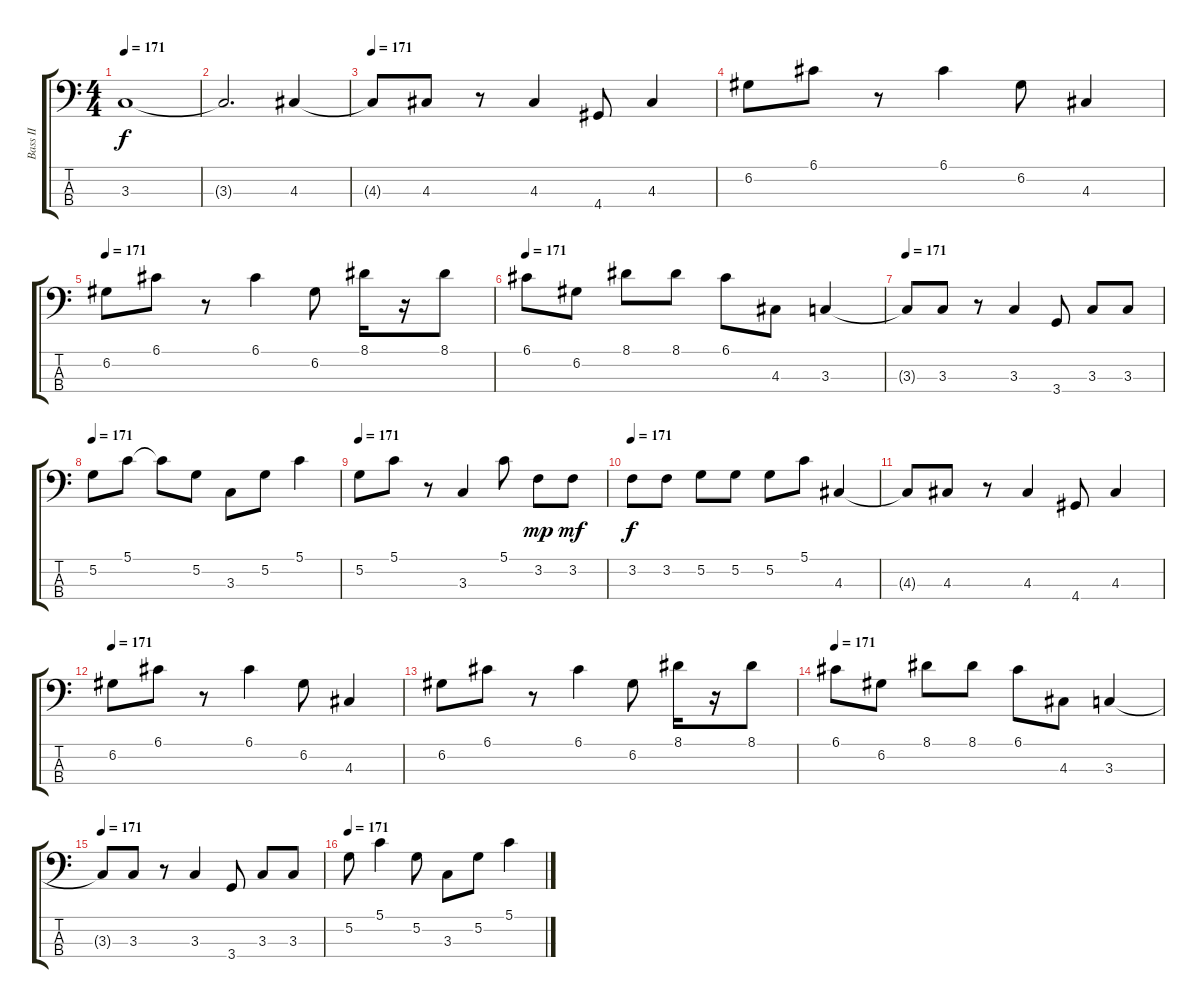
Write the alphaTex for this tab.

\track ("Bass II" "Bass II") {instrument electricbassfinger}
\staff {score tabs}
\tuning (G2 D2 A1 E1) {hide}
\ts (4 4)
\tempo 171
\clef f4
\ks c
3.3.1{dy f} |
3.3{t}.2{d} 4.3.4 |
\tempo 171
4.3{t}.8 4.3.8 r.8 4.3.4 4.4.8 4.3.4 |
6.2.8 6.1.8 r.8 6.1.4 6.2.8 4.3.4 |
\tempo 171
6.2.8 6.1.8 r.8 6.1.4 6.2.8 8.1.16 r.16 8.1.8 |
\tempo 171
6.1.8 6.2.8 8.1.8 8.1.8 6.1.8 4.3.8 3.3.4 |
\tempo 171
3.3{t}.8 3.3.8 r.8 3.3.4 3.4.8 3.3.8 3.3.8 |
\tempo 171
5.2.8 5.1.8 5.1{t}.8 5.2.8 3.3.8 5.2.8 5.1.4 |
\tempo 171
5.2.8 5.1.8 r.8 3.3.4 5.1.8 3.2.8{dy mp} 3.2.8{dy mf} |
\tempo 171
3.2.8{dy f} 3.2.8 5.2.8 5.2.8 5.2.8 5.1.8 4.3.4 |
4.3{t}.8 4.3.8 r.8 4.3.4 4.4.8 4.3.4 |
\tempo 171
6.2.8 6.1.8 r.8 6.1.4 6.2.8 4.3.4 |
6.2.8 6.1.8 r.8 6.1.4 6.2.8 8.1.16 r.16 8.1.8 |
\tempo 171
6.1.8 6.2.8 8.1.8 8.1.8 6.1.8 4.3.8 3.3.4 |
\tempo 171
3.3{t}.8 3.3.8 r.8 3.3.4 3.4.8 3.3.8 3.3.8 |
\tempo 171
5.2.8 5.1.4 5.2.8 3.3.8 5.2.8 5.1.4
